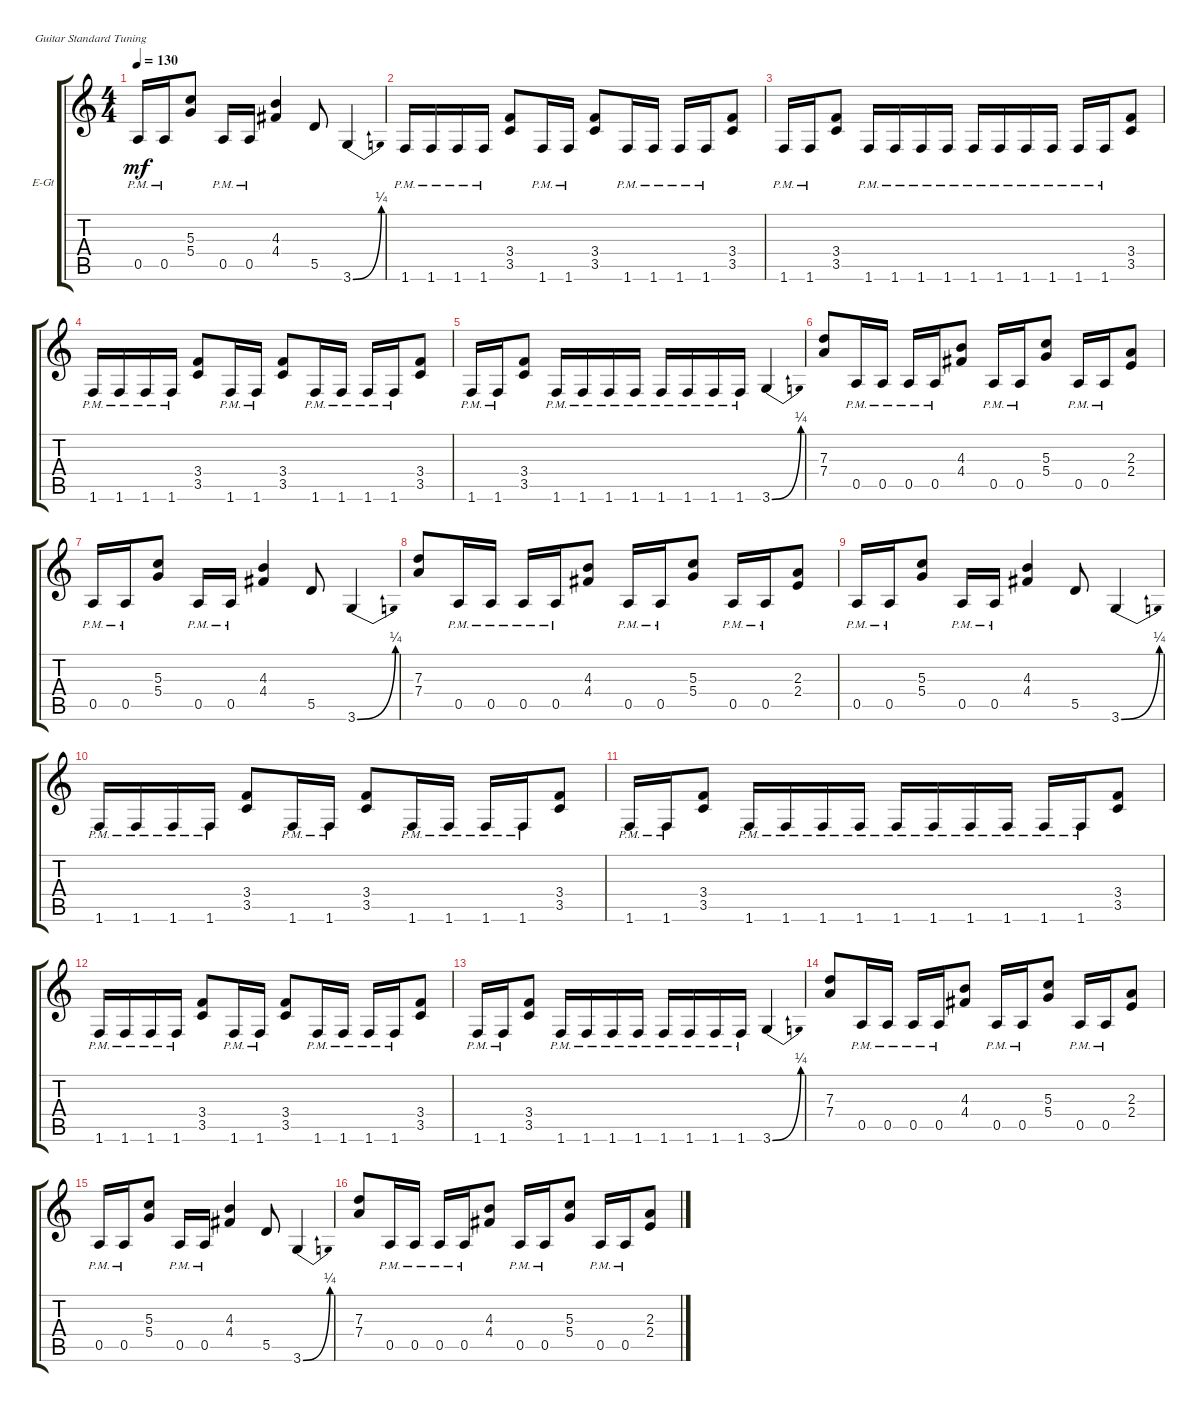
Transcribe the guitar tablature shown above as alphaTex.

\defaultSystemsLayout 4
\bracketExtendMode groupsimilarinstruments
\firstSystemTrackNameOrientation horizontal
\otherSystemsTrackNameOrientation horizontal
\track ("Electric Guitar" "E-Gt") {instrument distortionguitar}
\staff {score tabs}
\tuning (E4 B3 G3 D3 A2 E2)
\ts (4 4)
\tempo 130
\clef g2
\scale
0.333333
\ks c
0.5{pm}.16{dy mf} 0.5{pm}.16 (5.4 5.3).8 0.5{pm}.16 0.5{pm}.16 (4.4 4.3).4 5.5.8 3.6{be (bend 0 0 57 1)}.4 |
\scale
0.333333 1.6{pm}.16 1.6{pm}.16 1.6{pm}.16 1.6{pm}.16 (3.5 3.4).8 1.6{pm}.16 1.6{pm}.16 (3.5 3.4).8 1.6{pm}.16 1.6{pm}.16 1.6{pm}.16 1.6{pm}.16 (3.5 3.4).8 |
\scale
0.333333 1.6{pm}.16 1.6{pm}.16 (3.5 3.4).8 1.6{pm}.16 1.6{pm}.16 1.6{pm}.16 1.6{pm}.16 1.6{pm}.16 1.6{pm}.16 1.6{pm}.16 1.6{pm}.16 1.6{pm}.16 1.6{pm}.16 (3.4 3.5).8 |
\scale
0.333333 1.6{pm}.16 1.6{pm}.16 1.6{pm}.16 1.6{pm}.16 (3.5 3.4).8 1.6{pm}.16 1.6{pm}.16 (3.5 3.4).8 1.6{pm}.16 1.6{pm}.16 1.6{pm}.16 1.6{pm}.16 (3.5 3.4).8 |
\scale
0.333333 1.6{pm}.16 1.6{pm}.16 (3.5 3.4).8 1.6{pm}.16 1.6{pm}.16 1.6{pm}.16 1.6{pm}.16 1.6{pm}.16 1.6{pm}.16 1.6{pm}.16 1.6{pm}.16 3.6{be (bend 0 0 57 1)}.4 |
\scale
0.333333 (7.4 7.3).8 0.5{pm}.16 0.5{pm}.16 0.5{pm}.16 0.5{pm}.16 (4.4 4.3).8 0.5{pm}.16 0.5{pm}.16 (5.4 5.3).8 0.5{pm}.16 0.5{pm}.16 (2.4 2.3).8 |
\scale
0.333333 0.5{pm}.16 0.5{pm}.16 (5.4 5.3).8 0.5{pm}.16 0.5{pm}.16 (4.4 4.3).4 5.5.8 3.6{be (bend 0 0 57 1)}.4 |
\scale
0.333333 (7.4 7.3).8 0.5{pm}.16 0.5{pm}.16 0.5{pm}.16 0.5{pm}.16 (4.4 4.3).8 0.5{pm}.16 0.5{pm}.16 (5.4 5.3).8 0.5{pm}.16 0.5{pm}.16 (2.4 2.3).8 |
\scale
0.333333 0.5{pm}.16 0.5{pm}.16 (5.4 5.3).8 0.5{pm}.16 0.5{pm}.16 (4.4 4.3).4 5.5.8 3.6{be (bend 0 0 57 1)}.4 |
\scale
0.333333 1.6{pm}.16 1.6{pm}.16 1.6{pm}.16 1.6{pm}.16 (3.5 3.4).8 1.6{pm}.16 1.6{pm}.16 (3.5 3.4).8 1.6{pm}.16 1.6{pm}.16 1.6{pm}.16 1.6{pm}.16 (3.5 3.4).8 |
\scale
0.333333 1.6{pm}.16 1.6{pm}.16 (3.5 3.4).8 1.6{pm}.16 1.6{pm}.16 1.6{pm}.16 1.6{pm}.16 1.6{pm}.16 1.6{pm}.16 1.6{pm}.16 1.6{pm}.16 1.6{pm}.16 1.6{pm}.16 (3.4 3.5).8 |
\scale
0.333333 1.6{pm}.16 1.6{pm}.16 1.6{pm}.16 1.6{pm}.16 (3.5 3.4).8 1.6{pm}.16 1.6{pm}.16 (3.5 3.4).8 1.6{pm}.16 1.6{pm}.16 1.6{pm}.16 1.6{pm}.16 (3.5 3.4).8 |
\scale
0.333333 1.6{pm}.16 1.6{pm}.16 (3.5 3.4).8 1.6{pm}.16 1.6{pm}.16 1.6{pm}.16 1.6{pm}.16 1.6{pm}.16 1.6{pm}.16 1.6{pm}.16 1.6{pm}.16 3.6{be (bend 0 0 57 1)}.4 |
\scale
0.333333 (7.4 7.3).8 0.5{pm}.16 0.5{pm}.16 0.5{pm}.16 0.5{pm}.16 (4.4 4.3).8 0.5{pm}.16 0.5{pm}.16 (5.4 5.3).8 0.5{pm}.16 0.5{pm}.16 (2.4 2.3).8 |
\scale
0.333333 0.5{pm}.16 0.5{pm}.16 (5.4 5.3).8 0.5{pm}.16 0.5{pm}.16 (4.4 4.3).4 5.5.8 3.6{be (bend 0 0 57 1)}.4 |
\scale
0.333333 (7.4 7.3).8 0.5{pm}.16 0.5{pm}.16 0.5{pm}.16 0.5{pm}.16 (4.4 4.3).8 0.5{pm}.16 0.5{pm}.16 (5.4 5.3).8 0.5{pm}.16 0.5{pm}.16 (2.4 2.3).8
